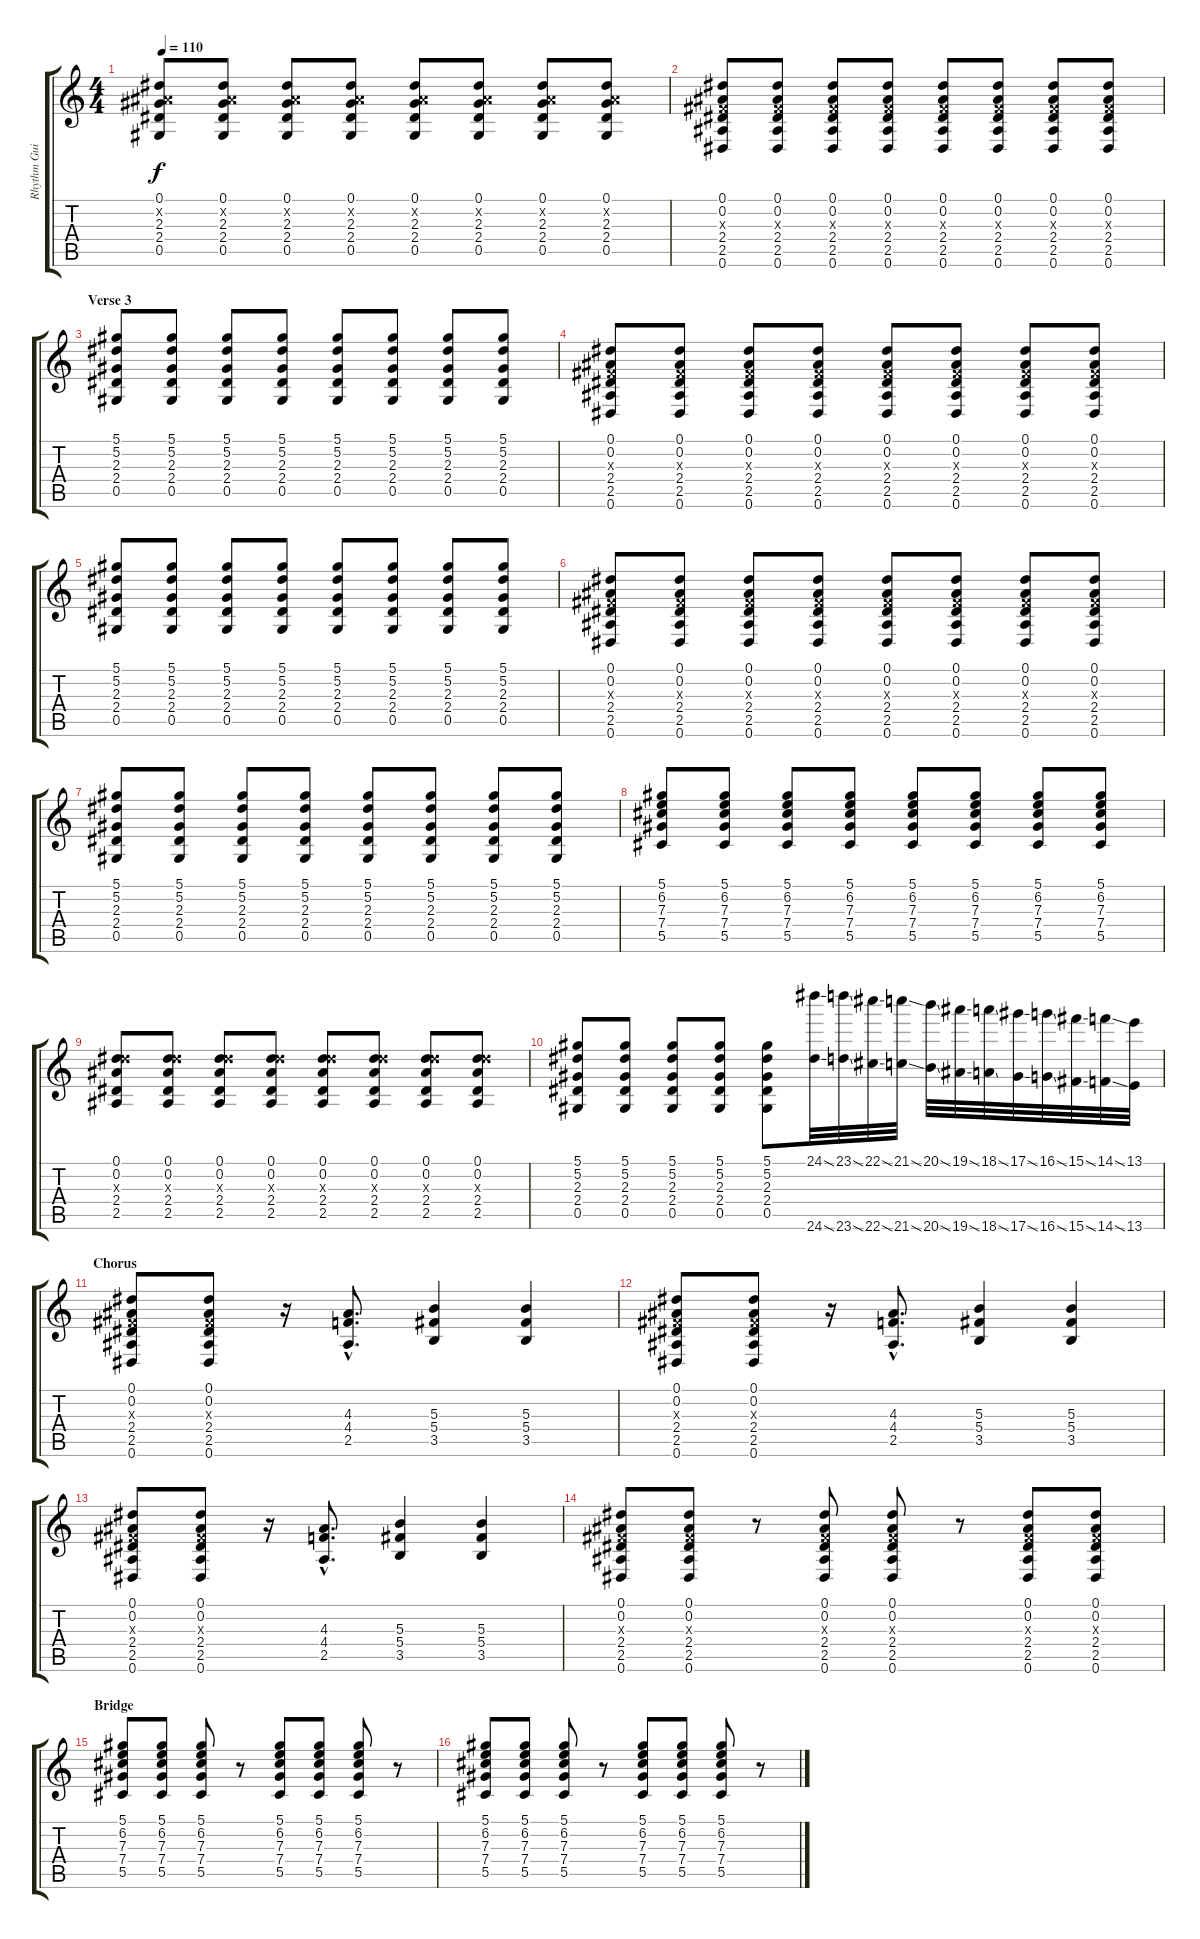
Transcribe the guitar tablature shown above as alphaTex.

\track ("Rhythm Guitar" "Rhythm Gui") {instrument distortionguitar}
\staff {score tabs}
\tuning (Eb4 Bb3 Gb3 Db3 Ab2 Eb2) {hide}
\ts (4 4)
\tempo 110
\clef g2
\ks c
(0.1 0.2{x} 2.3 2.4 0.5).8{dy f} (0.1 0.2{x} 2.3 2.4 0.5).8 (0.1 0.2{x} 2.3 2.4 0.5).8 (0.1 0.2{x} 2.3 2.4 0.5).8 (0.1 0.2{x} 2.3 2.4 0.5).8 (0.1 0.2{x} 2.3 2.4 0.5).8 (0.1 0.2{x} 2.3 2.4 0.5).8 (0.1 0.2{x} 2.3 2.4 0.5).8 |
(0.1 0.2 0.3{x} 2.4 2.5 0.6).8 (0.1 0.2 0.3{x} 2.4 2.5 0.6).8 (0.1 0.2 0.3{x} 2.4 2.5 0.6).8 (0.1 0.2 0.3{x} 2.4 2.5 0.6).8 (0.1 0.2 0.3{x} 2.4 2.5 0.6).8 (0.1 0.2 0.3{x} 2.4 2.5 0.6).8 (0.1 0.2 0.3{x} 2.4 2.5 0.6).8 (0.1 0.2 0.3{x} 2.4 2.5 0.6).8 |
\section ("" "Verse 3")
(5.1 5.2 2.3 2.4 0.5).8 (5.1 5.2 2.3 2.4 0.5).8 (5.1 5.2 2.3 2.4 0.5).8 (5.1 5.2 2.3 2.4 0.5).8 (5.1 5.2 2.3 2.4 0.5).8 (5.1 5.2 2.3 2.4 0.5).8 (5.1 5.2 2.3 2.4 0.5).8 (5.1 5.2 2.3 2.4 0.5).8 |
(0.1 0.2 0.3{x} 2.4 2.5 0.6).8 (0.1 0.2 0.3{x} 2.4 2.5 0.6).8 (0.1 0.2 0.3{x} 2.4 2.5 0.6).8 (0.1 0.2 0.3{x} 2.4 2.5 0.6).8 (0.1 0.2 0.3{x} 2.4 2.5 0.6).8 (0.1 0.2 0.3{x} 2.4 2.5 0.6).8 (0.1 0.2 0.3{x} 2.4 2.5 0.6).8 (0.1 0.2 0.3{x} 2.4 2.5 0.6).8 |
(5.1 5.2 2.3 2.4 0.5).8 (5.1 5.2 2.3 2.4 0.5).8 (5.1 5.2 2.3 2.4 0.5).8 (5.1 5.2 2.3 2.4 0.5).8 (5.1 5.2 2.3 2.4 0.5).8 (5.1 5.2 2.3 2.4 0.5).8 (5.1 5.2 2.3 2.4 0.5).8 (5.1 5.2 2.3 2.4 0.5).8 |
(0.1 0.2 0.3{x} 2.4 2.5 0.6).8 (0.1 0.2 0.3{x} 2.4 2.5 0.6).8 (0.1 0.2 0.3{x} 2.4 2.5 0.6).8 (0.1 0.2 0.3{x} 2.4 2.5 0.6).8 (0.1 0.2 0.3{x} 2.4 2.5 0.6).8 (0.1 0.2 0.3{x} 2.4 2.5 0.6).8 (0.1 0.2 0.3{x} 2.4 2.5 0.6).8 (0.1 0.2 0.3{x} 2.4 2.5 0.6).8 |
(5.1 5.2 2.3 2.4 0.5).8 (5.1 5.2 2.3 2.4 0.5).8 (5.1 5.2 2.3 2.4 0.5).8 (5.1 5.2 2.3 2.4 0.5).8 (5.1 5.2 2.3 2.4 0.5).8 (5.1 5.2 2.3 2.4 0.5).8 (5.1 5.2 2.3 2.4 0.5).8 (5.1 5.2 2.3 2.4 0.5).8 |
(5.1 6.2 7.3 7.4 5.5).8 (5.1 6.2 7.3 7.4 5.5).8 (5.1 6.2 7.3 7.4 5.5).8 (5.1 6.2 7.3 7.4 5.5).8 (5.1 6.2 7.3 7.4 5.5).8 (5.1 6.2 7.3 7.4 5.5).8 (5.1 6.2 7.3 7.4 5.5).8 (5.1 6.2 7.3 7.4 5.5).8 |
(0.1 0.2 9.3{x} 2.4 2.5).8 (0.1 0.2 9.3{x} 2.4 2.5).8 (0.1 0.2 9.3{x} 2.4 2.5).8 (0.1 0.2 9.3{x} 2.4 2.5).8 (0.1 0.2 9.3{x} 2.4 2.5).8 (0.1 0.2 9.3{x} 2.4 2.5).8 (0.1 0.2 9.3{x} 2.4 2.5).8 (0.1 0.2 9.3{x} 2.4 2.5).8 |
(5.1 5.2 2.3 2.4 0.5).8 (5.1 5.2 2.3 2.4 0.5).8 (5.1 5.2 2.3 2.4 0.5).8 (5.1 5.2 2.3 2.4 0.5).8 (5.1 5.2 2.3 2.4 0.5).8 (24.1{ss} 24.6{ss}).32 (23.1{ss} 23.6{ss}).32 (22.1{ss} 22.6{ss}).32 (21.1{ss} 21.6{ss}).32 (20.1{ss} 20.6{ss}).32 (19.1{ss} 19.6{ss}).32 (18.1{ss} 18.6{ss}).32 (17.1{ss} 17.6{ss}).32 (16.1{ss} 16.6{ss}).32 (15.1{ss} 15.6{ss}).32 (14.1{ss} 14.6{ss}).32 (13.1 13.6).32 |
\section ("" "Chorus")
(0.1 0.2 0.3{x} 2.4 2.5 0.6).8 (0.1 0.2 0.3{x} 2.4 2.5 0.6).8 r.16 (4.3{hac} 4.4{hac} 2.5{hac}).8{d} (5.3 5.4 3.5).4 (5.3 5.4 3.5).4 |
(0.1 0.2 0.3{x} 2.4 2.5 0.6).8 (0.1 0.2 0.3{x} 2.4 2.5 0.6).8 r.16 (4.3{hac} 4.4{hac} 2.5{hac}).8{d} (5.3 5.4 3.5).4 (5.3 5.4 3.5).4 |
(0.1 0.2 0.3{x} 2.4 2.5 0.6).8 (0.1 0.2 0.3{x} 2.4 2.5 0.6).8 r.16 (4.3{hac} 4.4{hac} 2.5{hac}).8{d} (5.3 5.4 3.5).4 (5.3 5.4 3.5).4 |
(0.1 0.2 0.3{x} 2.4 2.5 0.6).8 (0.1 0.2 0.3{x} 2.4 2.5 0.6).8 r.8 (0.1 0.2 0.3{x} 2.4 2.5 0.6).8 (0.1 0.2 0.3{x} 2.4 2.5 0.6).8 r.8 (0.1 0.2 0.3{x} 2.4 2.5 0.6).8 (0.1 0.2 0.3{x} 2.4 2.5 0.6).8 |
\section ("" "Bridge")
(5.1 6.2 7.3 7.4 5.5).8 (5.1 6.2 7.3 7.4 5.5).8 (5.1 6.2 7.3 7.4 5.5).8 r.8 (5.1 6.2 7.3 7.4 5.5).8 (5.1 6.2 7.3 7.4 5.5).8 (5.1 6.2 7.3 7.4 5.5).8 r.8 |
(5.1 6.2 7.3 7.4 5.5).8 (5.1 6.2 7.3 7.4 5.5).8 (5.1 6.2 7.3 7.4 5.5).8 r.8 (5.1 6.2 7.3 7.4 5.5).8 (5.1 6.2 7.3 7.4 5.5).8 (5.1 6.2 7.3 7.4 5.5).8 r.8
